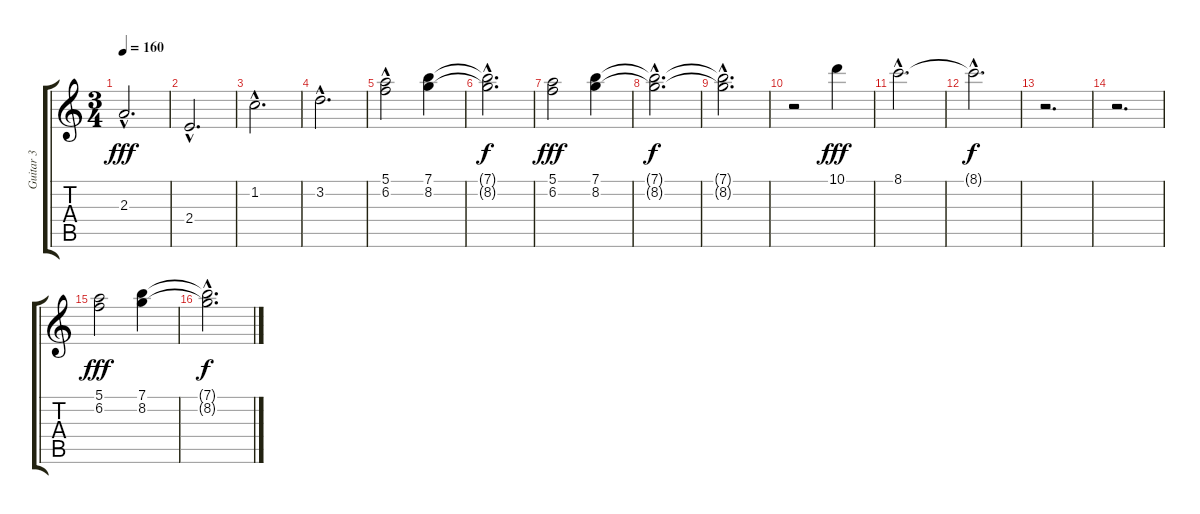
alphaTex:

\track ("Guitar 3" "Guitar 3") {instrument overdrivenguitar}
\staff {score tabs}
\tuning (E4 B3 G3 D3 A2 E2) {hide}
\ts (3 4)
\tempo 160
\clef g2
\ks c
2.3{hac}.2{d dy fff} |
2.4{hac}.2{d} |
1.2{hac}.2{d} |
3.2{hac}.2{d} |
(5.1{hac} 6.2{hac}).2 (7.1 8.2).4 |
(7.1{hac t} 8.2{hac t}).2{d dy f} |
(5.1 6.2).2{dy fff} (7.1 8.2).4 |
(7.1{hac t} 8.2{hac t}).2{d dy f} |
(7.1{hac t} 8.2{hac t}).2{d} |
r.2 10.1.4{dy fff} |
8.1{hac}.2{d} |
8.1{hac t}.2{d dy f} |
r.2{d} |
r.2{d} |
(5.1 6.2).2{dy fff} (7.1 8.2).4 |
(7.1{hac t} 8.2{hac t}).2{d dy f}
